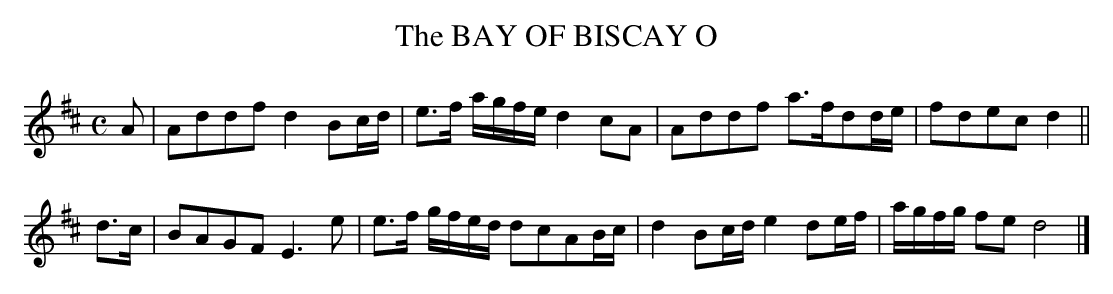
X:1
T:BAY OF BISCAY O, The
Y:"quick and spirit(ed)"
M:C
L:1/8
K:D
A|Addf d2Bc/d/|e>f a/g/f/e/ d2cA|Addf a>fdd/e/|fdec d2||
d>c|BAGF E3e|e>f g/f/e/d/ dcAB/c/|d2Bc/d/ e2de/f/|\
a/g/f/g/ fed4|]
